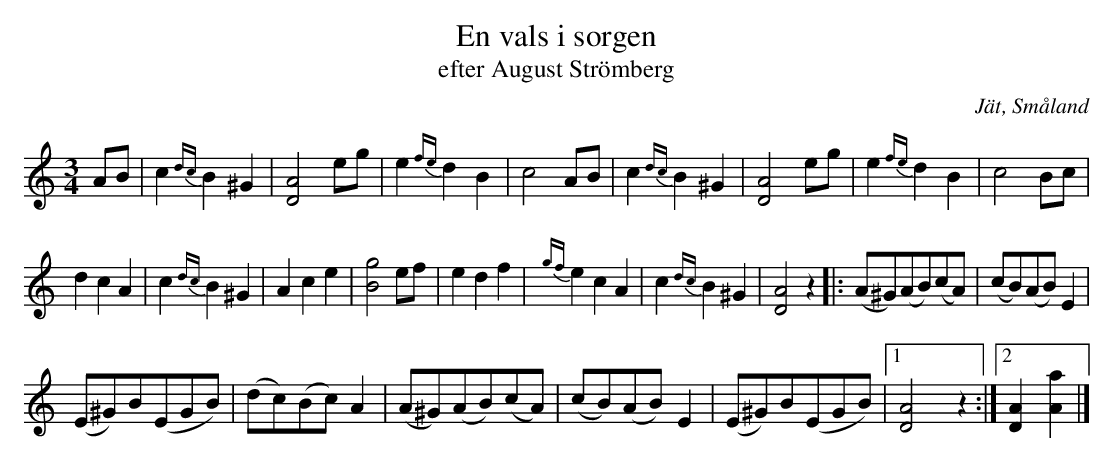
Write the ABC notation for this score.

X:1
T: En vals i sorgen
T: efter August Strömberg
O: Jät, Småland
M: 3/4
L: 1/4
K: Am
A/2B/2|c {dc}B ^G | [D2A2] e/2g/2 | e {fe}d B | c2 A/2B/2 | c {dc}B ^G | [D2A2] e/2g/2 | e {fe}d B | c2 B/2c/2 |
d c A |c {dc}B ^G | A c e | [B2g2] e/2f/2 | e d f | {gf}e c A | c {dc}B ^G | [D2A2] z |: (A/2^G/)(A/2B/2)(c/2A/2) | (c/2B/2)(A/2B/2) E |
(E/2^G/2)B/2(E/2G/2B/2)|(d/2c/2)(B/2c/2) A| (A/2^G/)(A/2B/2)(c/2A/2) | (c/2B/2)(A/2B/2) E | (E/2^G/2)B/2(E/2G/2B/2) |1 [D2A2] z :|2 [DA] [Aa] |]
